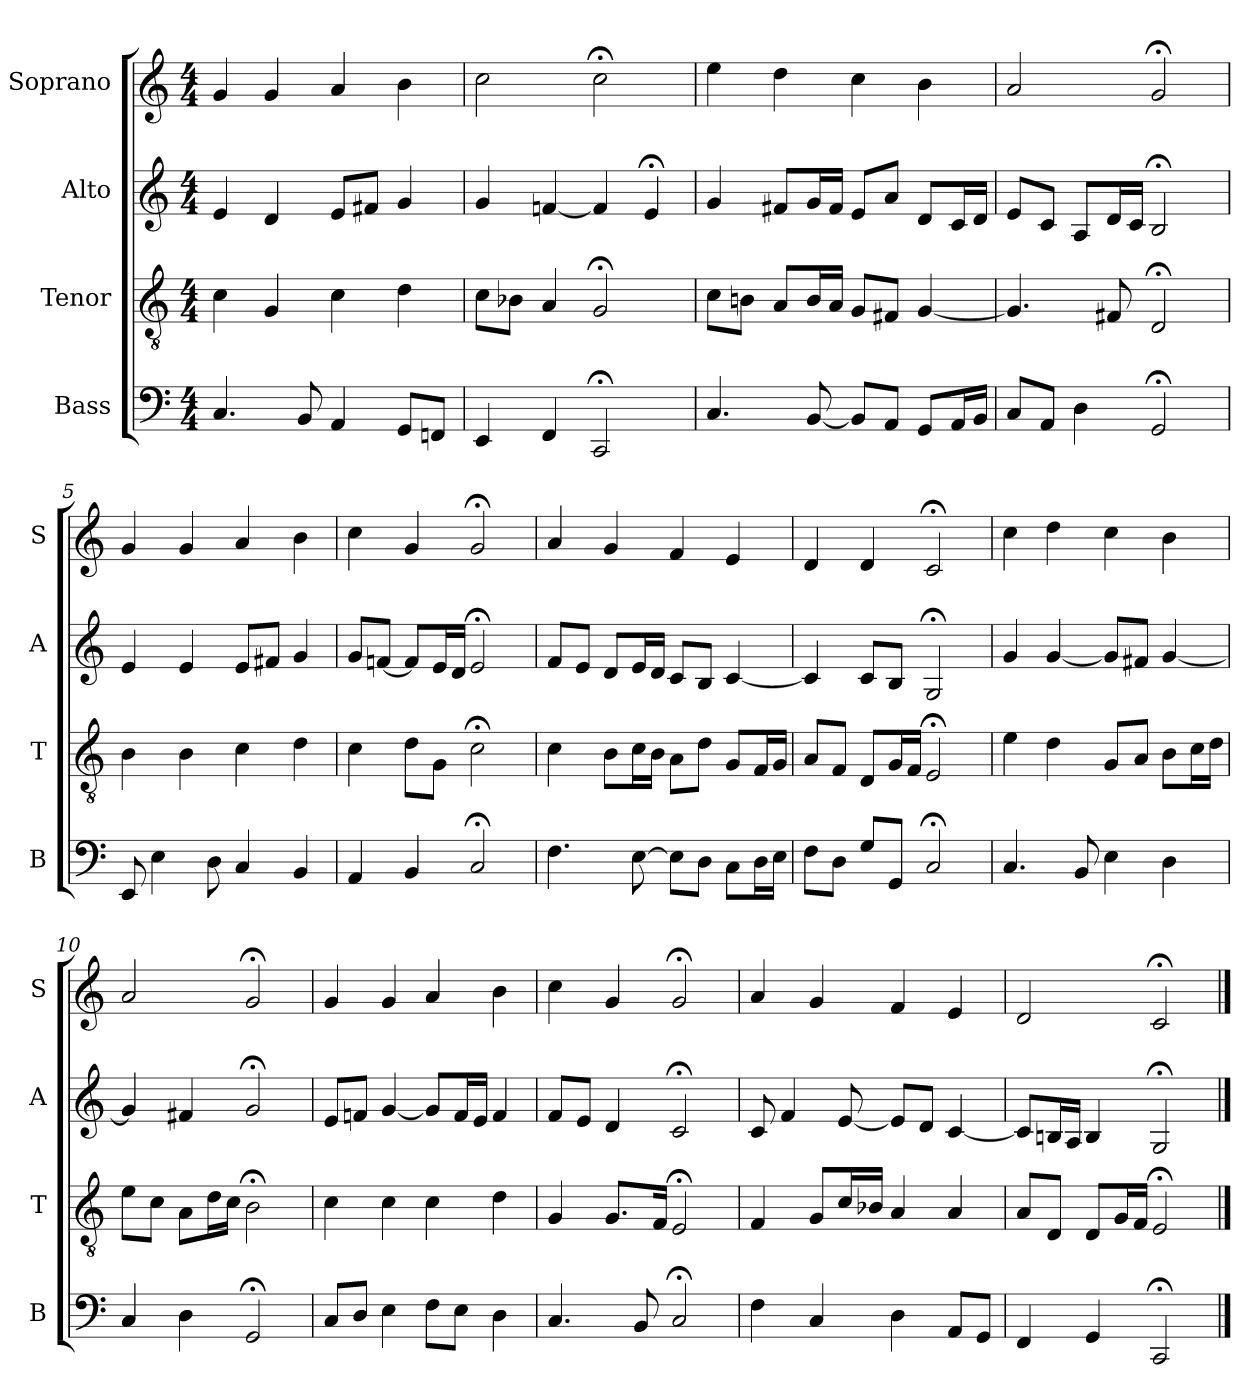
**kern	**kern	**kern	**kern
*part4	*part3	*part2	*part1
*staff4	*staff3	*staff2	*staff1
*I"Bass	*I"Tenor	*I"Alto	*I"Soprano
*I'B	*I'T	*I'A	*I'S
*clefF4	*clefGv2	*clefG2	*clefG2
*k[]	*k[]	*k[]	*k[]
*C:	*C:	*C:	*C:
*M4/4	*M4/4	*M4/4	*M4/4
*MM100	*MM100	*MM100	*MM100
=1	=1	=1	=1
4.C	4c	4e	4g
.	4G	4d	4g
8BB	.	.	.
4AA	4c	8eL	4a
.	.	8f#XJ	.
8GGL	4d	4g	4b
8FFnJ	.	.	.
=2	=2	=2	=2
4EE	8cL	4g	2cc
.	8B-XJ	.	.
4FF	4A	[4fn	.
2CC;<	2G;<	4f]	2cc;<
.	.	4e;<	.
=3	=3	=3	=3
4.C	8cL	4g	4ee
.	8BnJ	.	.
.	8AL	8f#XL	4dd
[8BB	16BL	16gL	.
.	16AJJ	16f#JJ	.
8BBL]	8GL	8eL	4cc
8AAJ	8F#XJ	8aJ	.
8GGL	[4G	8dL	4b
16AAL	.	16cL	.
16BBJJ	.	16dJJ	.
=4	=4	=4	=4
8CL	4.G]	8eL	2a
8AAJ	.	8cJ	.
4D	.	8AL	.
.	8F#X	16dL	.
.	.	16cJJ	.
2GG;<	2D;<	2B;<	2g;<
=5	=5	=5	=5
8EE	4B	4e	4g
4E	.	.	.
.	4B	4e	4g
8D	.	.	.
4C	4c	8eL	4a
.	.	8f#XJ	.
4BB	4d	4g	4b
=6	=6	=6	=6
4AA	4c	8gL	4cc
.	.	[8fnJ	.
4BB	8dL	8fL]	4g
.	8GJ	16eL	.
.	.	16dJJ	.
2C;<	2c;<	2e;<	2g;<
=7	=7	=7	=7
4.F	4c	8fL	4a
.	.	8eJ	.
.	8BL	8dL	4g
[8E	16cL	16eL	.
.	16BJJ	16dJJ	.
8EL]	8AL	8cL	4f
8DJ	8dJ	8BJ	.
8CL	8GL	[4c	4e
16DL	16FL	.	.
16EJJ	16GJJ	.	.
=8	=8	=8	=8
8FL	8AL	4c]	4d
8DJ	8FJ	.	.
8GL	8DL	8cL	4d
8GGJ	16GL	8BJ	.
.	16FJJ	.	.
2C;<	2E;<	2G;<	2c;<
=9	=9	=9	=9
4.C	4e	4g	4cc
.	4d	[4g	4dd
8BB	.	.	.
4E	8GL	8gL]	4cc
.	8AJ	8f#XJ	.
4D	8BL	[4g	4b
.	16cL	.	.
.	16dJJ	.	.
=10	=10	=10	=10
4C	8eL	4g]	2a
.	8cJ	.	.
4D	8AL	4f#X	.
.	16dL	.	.
.	16cJJ	.	.
2GG;<	2B;<	2g;<	2g;<
=11	=11	=11	=11
8CL	4c	8eL	4g
8DJ	.	8fnJ	.
4E	4c	[4g	4g
8FL	4c	8gL]	4a
8EJ	.	16fL	.
.	.	16eJJ	.
4D	4d	4f	4b
=12	=12	=12	=12
4.C	4G	8fL	4cc
.	.	8eJ	.
.	8.GL	4d	4g
8BB	.	.	.
.	16FJk	.	.
2C;<	2E;<	2c;<	2g;<
=13	=13	=13	=13
4F	4F	8c	4a
.	.	4f	.
4C	8GL	.	4g
.	16cL	[8e	.
.	16B-XJJ	.	.
4D	4A	8eL]	4f
.	.	8dJ	.
8AAL	4A	[4c	4e
8GGJ	.	.	.
=14	=14	=14	=14
4FF	8AL	8cL]	2d
.	8DJ	16BnL	.
.	.	16AJJ	.
4GG	8DL	4B	.
.	16GL	.	.
.	16FJJ	.	.
2CC;<	2E;<	2G;<	2c;<
==	==	==	==
*-	*-	*-	*-
